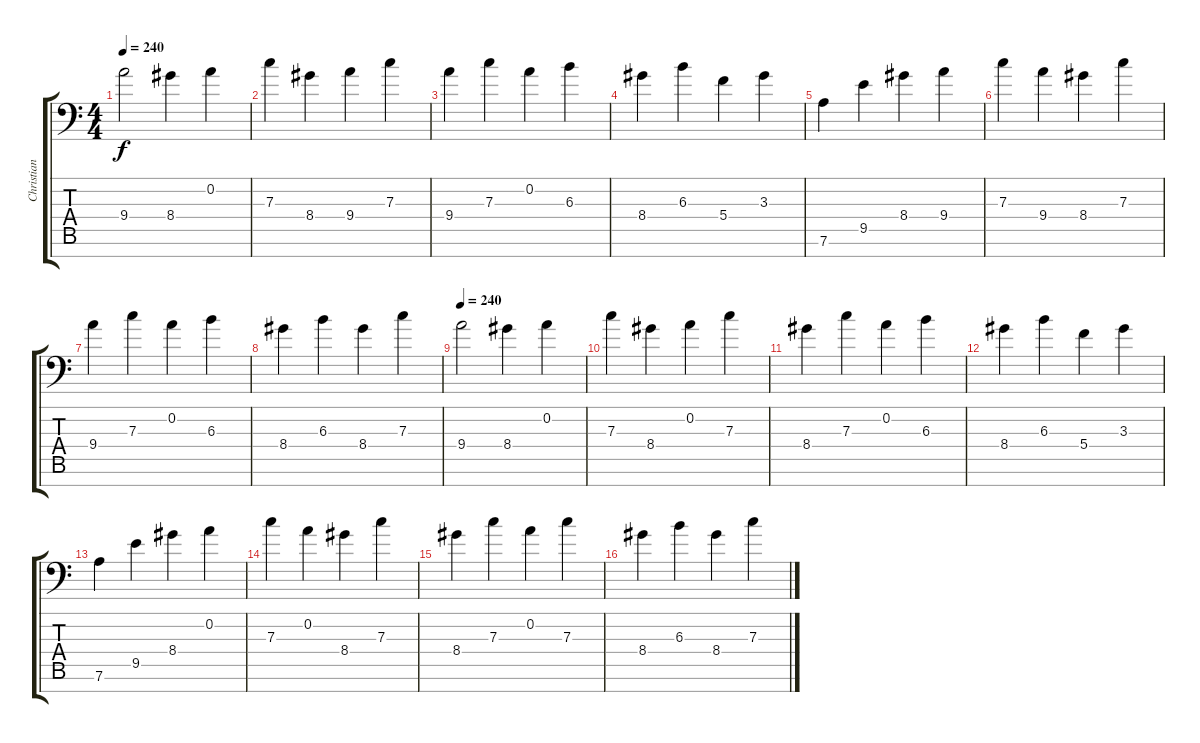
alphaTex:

\track ("Christian Muenzner" "Christian ") {instrument distortionguitar}
\staff {score tabs}
\tuning (D4 A3 F3 C3 G2 D2 A1) {hide}
\ts (4 4)
\tempo 240
\clef f4
\ks c
9.4.2{dy f} 8.4.4 0.2.4 |
7.3.4 8.4.4 9.4.4 7.3.4 |
9.4.4 7.3.4 0.2.4 6.3.4 |
8.4.4 6.3.4 5.4.4 3.3.4 |
7.6.4 9.5.4 8.4.4 9.4.4 |
7.3.4 9.4.4 8.4.4 7.3.4 |
9.4.4 7.3.4 0.2.4 6.3.4 |
8.4.4 6.3.4 8.4.4 7.3.4 |
\tempo 240
9.4.2 8.4.4 0.2.4 |
7.3.4 8.4.4 0.2.4 7.3.4 |
8.4.4 7.3.4 0.2.4 6.3.4 |
8.4.4 6.3.4 5.4.4 3.3.4 |
7.6.4 9.5.4 8.4.4 0.2.4 |
7.3.4 0.2.4 8.4.4 7.3.4 |
8.4.4 7.3.4 0.2.4 7.3.4 |
8.4.4 6.3.4 8.4.4 7.3.4
